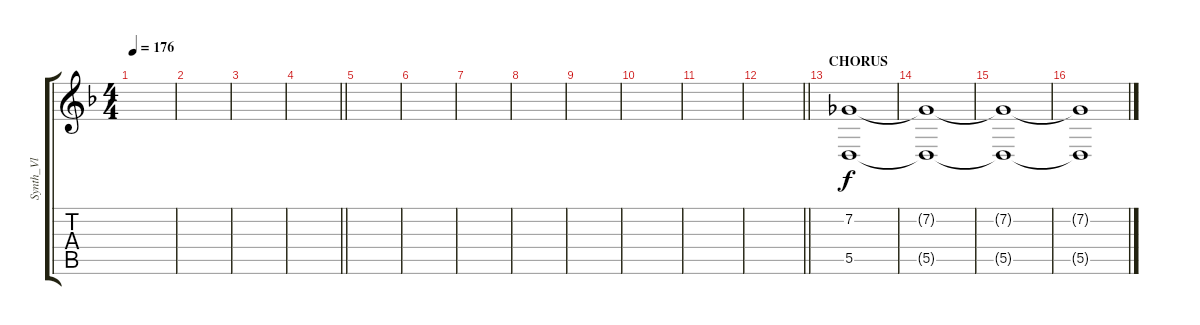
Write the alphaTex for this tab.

\track ("Synth_Vl" "Synth_Vl") {instrument stringensemble1}
\staff {score tabs}
\tuning (E4 B3 G3 D3 A2 E2) {hide}
\ts (4 4)
\tempo 176
\clef g2
\ks f
|
|
|
\barLineRight lightlight
|
|
|
|
|
|
|
|
\barLineRight lightlight
|
\section ("" "CHORUS")
(7.2 5.5).1 |
(7.2{t} 5.5{t}).1 |
(7.2{t} 5.5{t}).1 |
(7.2{t} 5.5{t}).1
